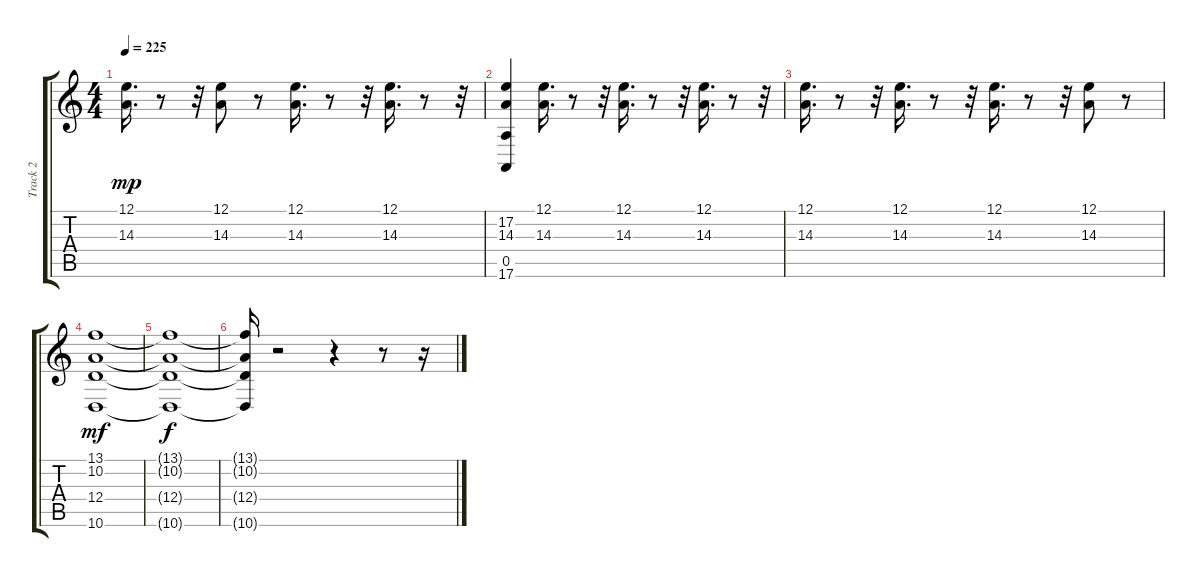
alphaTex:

\track ("Track 2" "Track 2") {instrument acousticgrandpiano}
\staff {score tabs}
\tuning (E4 B3 G3 D3 A2 E2) {hide}
\ts (4 4)
\tempo 225
\clef g2
\ks c
(12.1 14.3).16{d dy mp} r.8 r.32 (12.1 14.3).8 r.8 (12.1 14.3).16{d} r.8 r.32 (12.1 14.3).16{d} r.8 r.32 |
(17.2 14.3 0.5 17.6).4 (12.1 14.3).16{d} r.8 r.32 (12.1 14.3).16{d} r.8 r.32 (12.1 14.3).16{d} r.8 r.32 |
(12.1 14.3).16{d} r.8 r.32 (12.1 14.3).16{d} r.8 r.32 (12.1 14.3).16{d} r.8 r.32 (12.1 14.3).8 r.8 |
(13.1 10.2 12.4 10.6).1{dy mf} |
(13.1{t} 10.2{t} 12.4{t} 10.6{t}).1{dy f} |
(13.1{t} 10.2{t} 12.4{t} 10.6{t}).16 r.2 r.4 r.8 r.16
